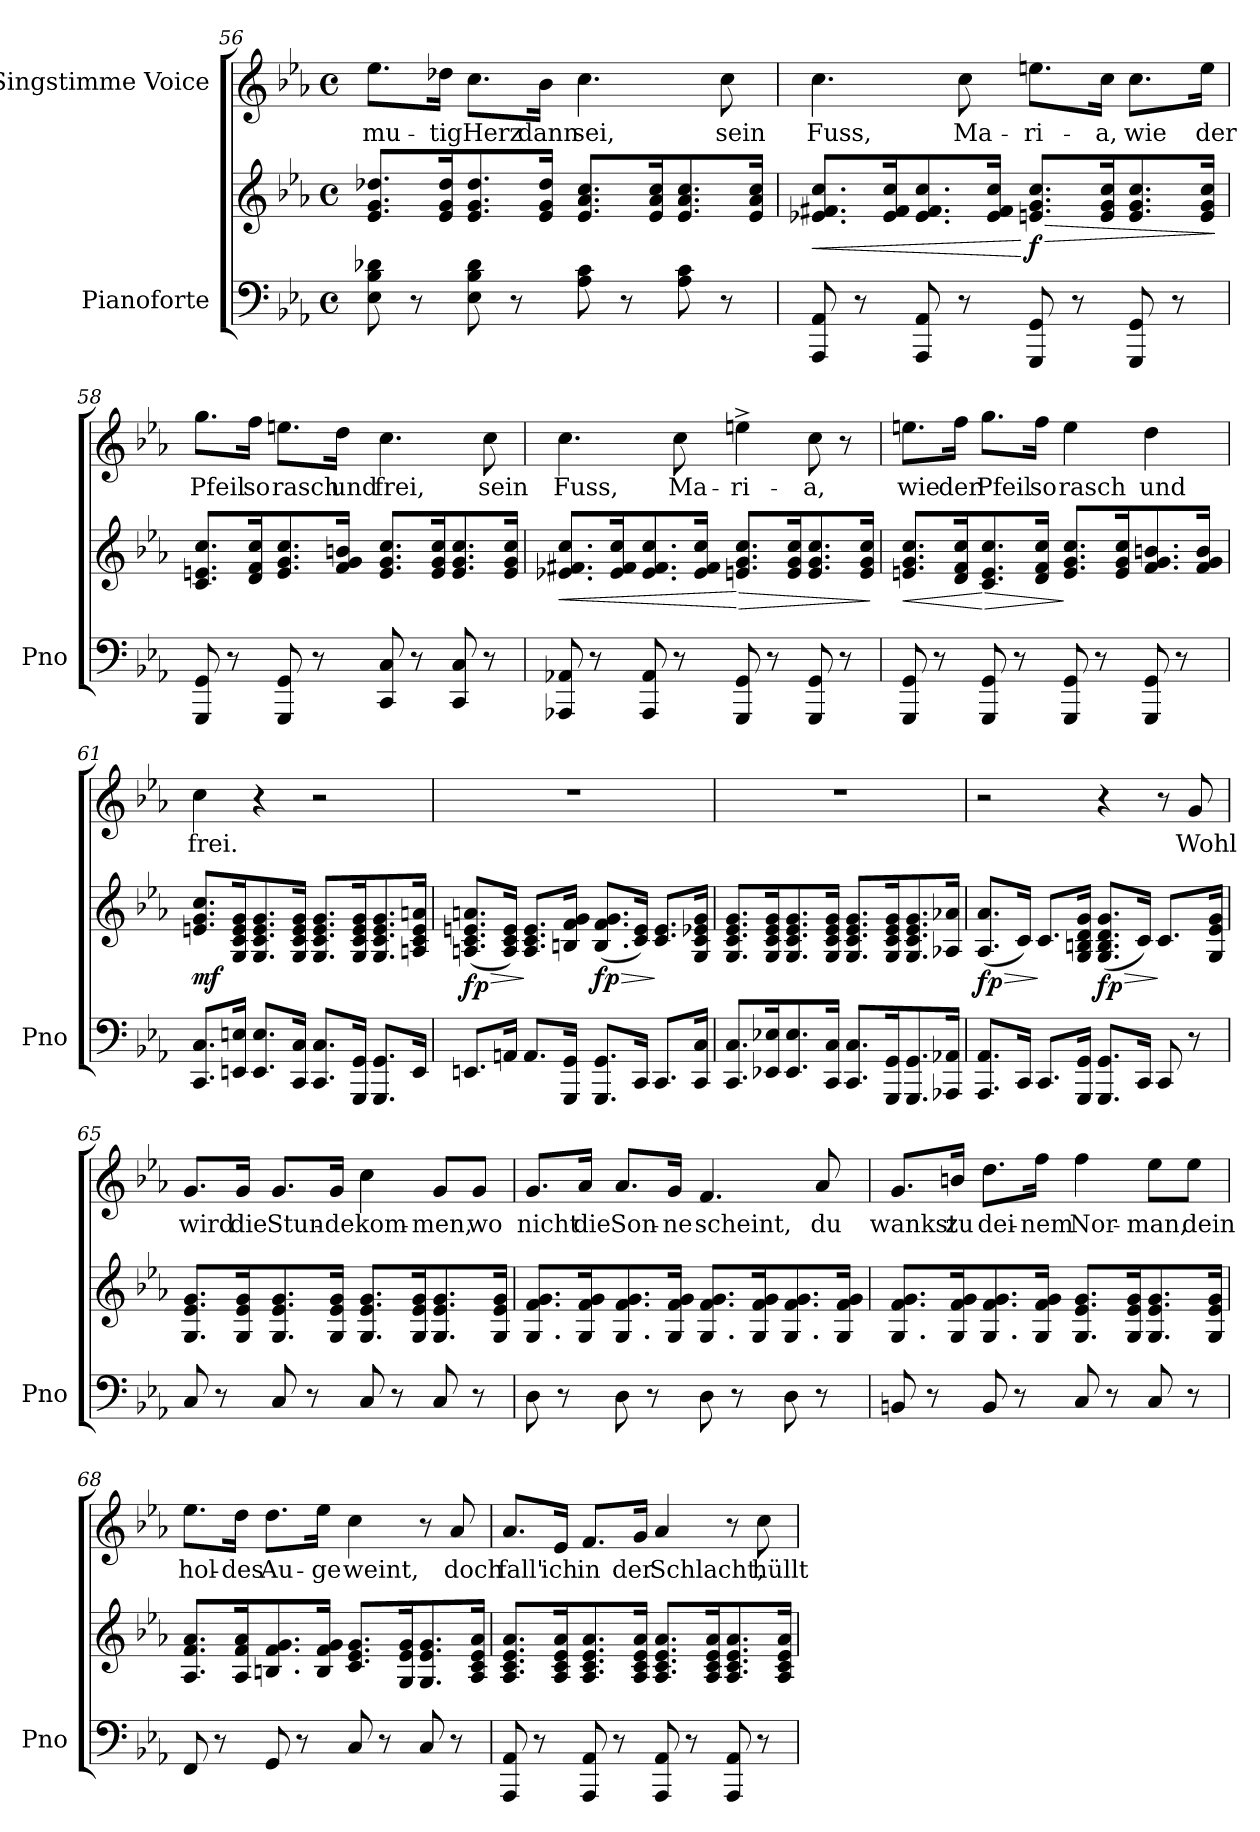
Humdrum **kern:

**kern	**kern	**dynam	**kern	**text
*part2	*part2	*part2	*part1	*part1
*staff3	*staff2	*staff2/3	*staff1	*staff1
*I"Pianoforte	*	*	*I"Singstimme Voice	*
*I'Pno	*	*	*	*
*clefF4	*clefG2	*	*clefG2	*
*k[b-e-a-]	*k[b-e-a-]	*	*k[b-e-a-]	*
*M4/4	*M4/4	*	*M4/4	*
*met(c)	*met(c)	*	*met(c)	*
=56	=56	=56	=56	=56
8E-\ 8B-\ 8d-X\	8.e-/ 8.g/ 8.dd-X/L	.	8.ee-\L	mu-
8r	.	.	.	.
.	16e-/ 16g/ 16dd-/K	.	16dd-X\Jk	-tig
8E-\ 8B-\ 8d-\	8.e-/ 8.g/ 8.dd-/	.	8.cc\L	Herz
8r	.	.	.	.
.	16e-/ 16g/ 16dd-/Jk	.	16b-\Jk	dann
8A-\ 8c\	8.e-/ 8.a-/ 8.cc/L	.	4.cc\	sei,
8r	.	.	.	.
.	16e-/ 16a-/ 16cc/K	.	.	.
8A-\ 8c\	8.e-/ 8.a-/ 8.cc/	.	.	.
8r	.	.	8cc\	sein
.	16e-/ 16a-/ 16cc/Jk	.	.	.
=57	=57	=57	=57	=57
!	!	!LO:HP:b	!	!
8AAA-/ 8AA-/	8.e-X/ 8.f#X/ 8.cc/L	<	4.cc\	Fuss,
8r	.	.	.	.
.	16e-/ 16f#/ 16cc/K	.	.	.
8AAA-/ 8AA-/	8.e-/ 8.f#/ 8.cc/	.	.	.
8r	.	.	8cc\	Ma-
.	16e-/ 16f#/ 16cc/Jk	.	.	.
!	!	!LO:HP:n=1:b	!	!
!	!	!LO:DY:n=1:b	!	!
8GGG/ 8GG/	8.en/ 8.g/ 8.cc/L	[ > f	8.een\L	-ri-
8r	.	.	.	.
.	16e/ 16g/ 16cc/K	.	16cc\Jk	-a,
8GGG/ 8GG/	8.e/ 8.g/ 8.cc/	.	8.cc\L	wie
8r	.	.	.	.
.	16e/ 16g/ 16cc/Jk	.	16ee\Jk	der
.	.	]	.	.
=58	=58	=58	=58	=58
8GGG/ 8GG/	8.c/ 8.en/ 8.cc/L	.	8.gg\L	Pfeil
8r	.	.	.	.
.	16d/ 16f/ 16cc/K	.	16ff\Jk	so
8GGG/ 8GG/	8.e/ 8.g/ 8.cc/	.	8.een\L	rasch
8r	.	.	.	.
.	16f/ 16g/ 16bn/Jk	.	16dd\Jk	und
8CC/ 8C/	8.e/ 8.g/ 8.cc/L	.	4.cc\	frei,
8r	.	.	.	.
.	16e/ 16g/ 16cc/K	.	.	.
8CC/ 8C/	8.e/ 8.g/ 8.cc/	.	.	.
8r	.	.	8cc\	sein
.	16e/ 16g/ 16cc/Jk	.	.	.
=59	=59	=59	=59	=59
!	!	!LO:HP:b	!	!
8AAA-X/ 8AA-X/	8.e-X/ 8.f#X/ 8.cc/L	<	4.cc\	Fuss,
8r	.	.	.	.
.	16e-/ 16f#/ 16cc/K	.	.	.
8AAA-/ 8AA-/	8.e-/ 8.f#/ 8.cc/	.	.	.
8r	.	.	8cc\	Ma-
.	16e-/ 16f#/ 16cc/Jk	.	.	.
!	!	!LO:HP:n=1:b	!	!
8GGG/ 8GG/	8.en/ 8.g/ 8.cc/L	[ >	4een^\	-ri-
8r	.	.	.	.
.	16e/ 16g/ 16cc/K	.	.	.
8GGG/ 8GG/	8.e/ 8.g/ 8.cc/	.	8cc\	-a,
8r	.	.	8r	.
.	16e/ 16g/ 16cc/Jk	.	.	.
.	.	]	.	.
=60	=60	=60	=60	=60
!	!	!LO:HP:b	!	!
8GGG/ 8GG/	8.en/ 8.g/ 8.cc/L	<	8.een\L	wie
8r	.	.	.	.
.	16d/ 16f/ 16cc/K	.	16ff\Jk	der
!	!	!LO:HP:n=1:b	!	!
8GGG/ 8GG/	8.c/ 8.e/ 8.cc/	[ >	8.gg\L	Pfeil
8r	.	.	.	.
.	16d/ 16f/ 16cc/Jk	.	16ff\Jk	so
8GGG/ 8GG/	8.e/ 8.g/ 8.cc/L	]	4ee\	rasch
8r	.	.	.	.
.	16e/ 16g/ 16cc/K	.	.	.
8GGG/ 8GG/	8.f/ 8.g/ 8.bn/	.	4dd\	und
8r	.	.	.	.
.	16f/ 16g/ 16b/Jk	.	.	.
=61	=61	=61	=61	=61
!	!	!LO:DY:b	!	!
8.CC/ 8.C/L	8.en/ 8.g/ 8.cc/L	mf	4cc\	frei.
16EEn/ 16En/Jk	16G/ 16c/ 16e/ 16g/K	.	.	.
8.EE/ 8.E/L	8.G/ 8.c/ 8.e/ 8.g/	.	4r	.
16CC/ 16C/Jk	16G/ 16c/ 16e/ 16g/Jk	.	.	.
8.CC/ 8.C/L	8.G/ 8.c/ 8.e/ 8.g/L	.	2r	.
16GGG/ 16GG/Jk	16G/ 16c/ 16e/ 16g/K	.	.	.
8.GGG/ 8.GG/L	8.G/ 8.c/ 8.e/ 8.g/	.	.	.
16EE/Jk	16An/ 16c/ 16e/ 16an/Jk	.	.	.
=62	=62	=62	=62	=62
!	!	!LO:HP:b	!	!
!	!	!LO:DY:n=1:b	!	!
8.EEn/L	(>8.An/ 8.c/ 8.en/ 8.an/L	> fp	1r	.
16AAn/Jk	16A/ 16c/ 16e/Jk)	.	.	.
8.AA/L	8.A/ 8.c/ 8.e/L	]	.	.
16GGG/ 16GG/Jk	16Bn/ 16f/ 16g/Jk	.	.	.
!	!	!LO:HP:b	!	!
!	!	!LO:DY:n=2:b	!	!
8.GGG/ 8.GG/L	(8.B/ 8.f/ 8.g/L	> fp	.	.
16CC/Jk	16c/ 16e/Jk)	.	.	.
8.CC/L	8.c/ 8.e/L	]	.	.
16CC/ 16C/Jk	16G/ 16c/ 16e-X/ 16g/Jk	.	.	.
=63	=63	=63	=63	=63
8.CC/ 8.C/L	8.G/ 8.c/ 8.e-/ 8.g/L	.	1r	.
16EE-X/ 16E-X/K	16G/ 16c/ 16e-/ 16g/K	.	.	.
8.EE-/ 8.E-/	8.G/ 8.c/ 8.e-/ 8.g/	.	.	.
16CC/ 16C/Jk	16G/ 16c/ 16e-/ 16g/Jk	.	.	.
8.CC/ 8.C/L	8.G/ 8.c/ 8.e-/ 8.g/L	.	.	.
16GGG/ 16GG/K	16G/ 16c/ 16e-/ 16g/K	.	.	.
8.GGG/ 8.GG/	8.G/ 8.c/ 8.e-/ 8.g/	.	.	.
16AAA-X/ 16AA-X/Jk	16A-X/ 16a-X/Jk	.	.	.
=64	=64	=64	=64	=64
!	!	!LO:HP:b	!	!
!	!	!LO:DY:n=1:b	!	!
8.AAA-/ 8.AA-/L	(8.A-/ 8.a-/L	> fp	2r	.
16CC/Jk	16c/Jk)	.	.	.
8.CC/L	8.c/L	]	.	.
16GGG/ 16GG/Jk	16G/ 16Bn/ 16d/ 16g/Jk	.	.	.
!	!	!LO:HP:b	!	!
!	!	!LO:DY:n=2:b	!	!
8.GGG/ 8.GG/L	(8.G/ 8.B/ 8.d/ 8.g/L	> fp	4r	.
16CC/Jk	16c/Jk)	.	.	.
8CC/	8.c/L	]	8r	.
8r	.	.	8g/	Wohl
.	16G/ 16e-/ 16g/Jk	.	.	.
=65	=65	=65	=65	=65
8C/	8.G/ 8.e-/ 8.g/L	.	8.g/L	wird
8r	.	.	.	.
.	16G/ 16e-/ 16g/K	.	16g/Jk	die
8C/	8.G/ 8.e-/ 8.g/	.	8.g/L	Stun-
8r	.	.	.	.
.	16G/ 16e-/ 16g/Jk	.	16g/Jk	-de
8C/	8.G/ 8.e-/ 8.g/L	.	4cc\	kom-
8r	.	.	.	.
.	16G/ 16e-/ 16g/K	.	.	.
8C/	8.G/ 8.e-/ 8.g/	.	8g/L	-men,
8r	.	.	8g/J	wo
.	16G/ 16e-/ 16g/Jk	.	.	.
=66	=66	=66	=66	=66
8D\	8.G/ 8.f/ 8.g/L	.	8.g/L	nicht
8r	.	.	.	.
.	16G/ 16f/ 16g/K	.	16a-/Jk	die
8D\	8.G/ 8.f/ 8.g/	.	8.a-/L	Son-
8r	.	.	.	.
.	16G/ 16f/ 16g/Jk	.	16g/Jk	-ne
8D\	8.G/ 8.f/ 8.g/L	.	4.f/	scheint,
8r	.	.	.	.
.	16G/ 16f/ 16g/K	.	.	.
8D\	8.G/ 8.f/ 8.g/	.	.	.
8r	.	.	8a-/	du
.	16G/ 16f/ 16g/Jk	.	.	.
=67	=67	=67	=67	=67
8BBn/	8.G/ 8.f/ 8.g/L	.	8.g/L	wankst
8r	.	.	.	.
.	16G/ 16f/ 16g/K	.	16bn/Jk	zu
8BB/	8.G/ 8.f/ 8.g/	.	8.dd\L	dei-
8r	.	.	.	.
.	16G/ 16f/ 16g/Jk	.	16ff\Jk	-nem
8C/	8.G/ 8.e-/ 8.g/L	.	4ff\	Nor-
8r	.	.	.	.
.	16G/ 16e-/ 16g/K	.	.	.
8C/	8.G/ 8.e-/ 8.g/	.	8ee-\L	-man,
8r	.	.	8ee-\J	dein
.	16G/ 16e-/ 16g/Jk	.	.	.
=68	=68	=68	=68	=68
8FF/	8.A-/ 8.f/ 8.a-/L	.	8.ee-\L	hol-
8r	.	.	.	.
.	16A-/ 16f/ 16a-/K	.	16dd\Jk	-des
8GG/	8.Bn/ 8.f/ 8.g/	.	8.dd\L	Au-
8r	.	.	.	.
.	16B/ 16f/ 16g/Jk	.	16ee-\Jk	-ge
8C/	8.c/ 8.e-/ 8.g/L	.	4cc\	weint,
8r	.	.	.	.
.	16G/ 16e-/ 16g/K	.	.	.
8C/	8.G/ 8.e-/ 8.g/	.	8r	.
8r	.	.	8a-/	doch
.	16A-/ 16c/ 16e-/ 16a-/Jk	.	.	.
=69	=69	=69	=69	=69
8AAA-/ 8AA-/	8.A-/ 8.c/ 8.e-/ 8.a-/L	.	8.a-/L	fall'
8r	.	.	.	.
.	16A-/ 16c/ 16e-/ 16a-/K	.	16e-/Jk	ich
8AAA-/ 8AA-/	8.A-/ 8.c/ 8.e-/ 8.a-/	.	8.f/L	in
8r	.	.	.	.
.	16A-/ 16c/ 16e-/ 16a-/Jk	.	16g/Jk	der
8AAA-/ 8AA-/	8.A-/ 8.c/ 8.e-/ 8.a-/L	.	4a-/	Schlacht,
8r	.	.	.	.
.	16A-/ 16c/ 16e-/ 16a-/K	.	.	.
8AAA-/ 8AA-/	8.A-/ 8.c/ 8.e-/ 8.a-/	.	8r	.
8r	.	.	8cc\	hüllt
.	16A-/ 16c/ 16e-/ 16a-/Jk	.	.	.
=	=	=	=	=
*-	*-	*-	*-	*-
